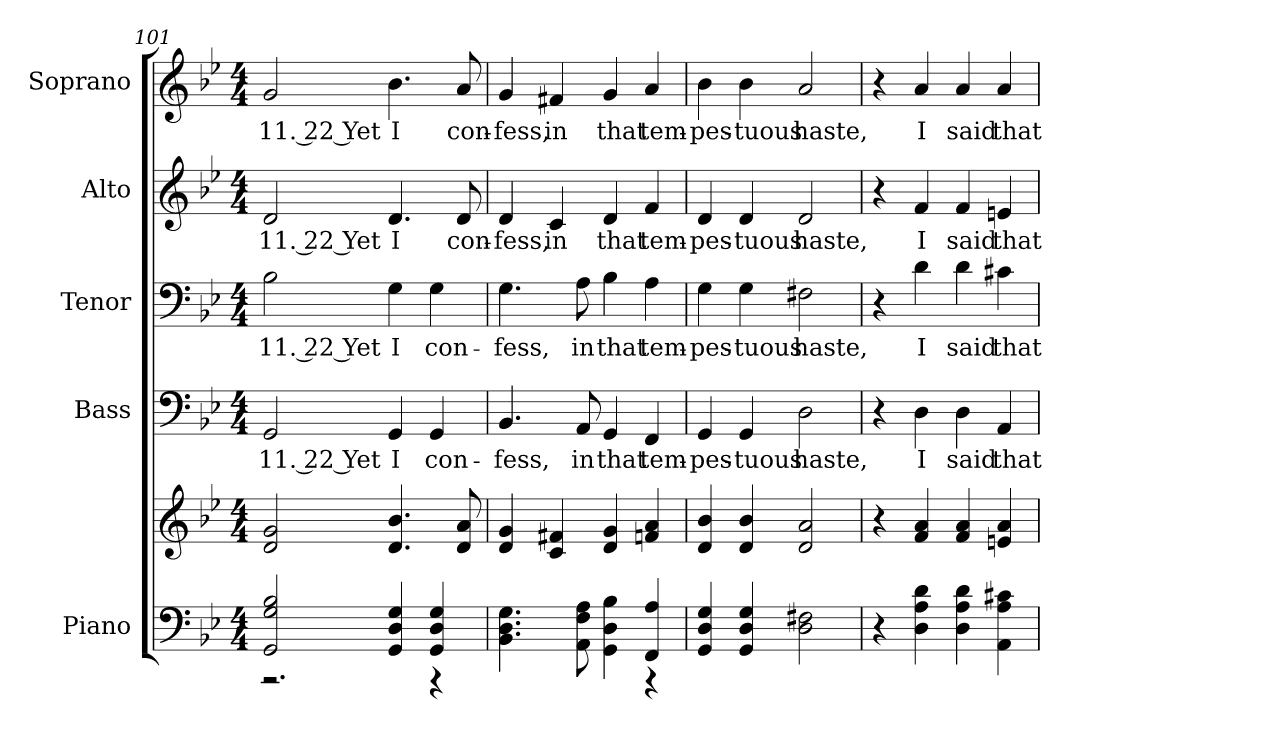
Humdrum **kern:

**kern	**kern	**kern	**text	**kern	**text	**kern	**text	**kern	**text
*part5	*part5	*part4	*part4	*part3	*part3	*part2	*part2	*part1	*part1
*staff6	*staff5	*staff4	*staff4	*staff3	*staff3	*staff2	*staff2	*staff1	*staff1
*I"Piano	*	*I"Bass	*	*I"Tenor	*	*I"Alto	*	*I"Soprano	*
*I'Pno.	*	*I'B.	*	*I'T.	*	*I'A.	*	*I'S.	*
*clefF4	*clefG2	*clefF4	*	*clefF4	*	*clefG2	*	*clefG2	*
*k[b-e-]	*k[b-e-]	*k[b-e-]	*	*k[b-e-]	*	*k[b-e-]	*	*k[b-e-]	*
*B-:	*B-:	*B-:	*	*B-:	*	*B-:	*	*B-:	*
*M4/4	*M4/4	*M4/4	*	*M4/4	*	*M4/4	*	*M4/4	*
=101	=101	=101	=101	=101	=101	=101	=101	=101	=101
*^	*	*	*	*	*	*	*	*	*
!	!	!	!	!LO:LY:b:color=#000000	!	!	!	!	!	!
!	!	!	!	!	!	!LO:LY:b:color=#000000	!	!	!	!
!	!	!	!	!	!	!	!	!LO:LY:b:color=#000000	!	!
!	!	!	!	!	!	!	!	!	!	!LO:LY:b:color=#000000
2GGi/ 2Gi 2B-i	2.r	2di/ 2gi	2GGi/	11. 22 Yet	2B-i\	11. 22 Yet	2di/	11. 22 Yet	2gi/	11. 22 Yet
!	!	!	!	!LO:LY:b:color=#000000	!	!	!	!	!	!
!	!	!	!	!	!	!LO:LY:b:color=#000000	!	!	!	!
!	!	!	!	!	!	!	!	!LO:LY:b:color=#000000	!	!
!	!	!	!	!	!	!	!	!	!	!LO:LY:b:color=#000000
4GGi/ 4Di 4Gi	.	4.di/ 4.b-i	4GGi/	I	4Gi\	I	4.di/	I	4.b-i\	I
!	!	!	!	!LO:LY:b:color=#000000	!	!	!	!	!	!
!	!	!	!	!	!	!LO:LY:b:color=#000000	!	!	!	!
4GGi/ 4Di 4Gi	4r	.	4GGi/	con-	4Gi\	con-	.	.	.	.
!	!	!	!	!	!	!	!	!LO:LY:b:color=#000000	!	!
!	!	!	!	!	!	!	!	!	!	!LO:LY:b:color=#000000
.	.	8di/ 8ai	.	.	.	.	8di/	con-	8ai/	con-
!!LO:PB:g=z
=102	=102	=102	=102	=102	=102	=102	=102	=102	=102	=102
!	!	!	!	!LO:LY:b:color=#000000	!	!	!	!	!	!
!	!	!	!	!	!	!LO:LY:b:color=#000000	!	!	!	!
!	!	!	!	!	!	!	!	!LO:LY:b:color=#000000	!	!
!	!	!	!	!	!	!	!	!	!	!LO:LY:b:color=#000000
4.BB-i\ 4.Di 4.Gi	2ryy	4di/ 4gi	4.BB-i/	-fess,	4.Gi\	-fess,	4di/	-fess,	4gi/	-fess,
!	!	!	!	!	!	!	!	!LO:LY:b:color=#000000	!	!
!	!	!	!	!	!	!	!	!	!	!LO:LY:b:color=#000000
.	.	4ci/ 4f#Xi	.	.	.	.	4ci/	in	4f#Xi/	in
!	!	!	!	!LO:LY:b:color=#000000	!	!	!	!	!	!
!	!	!	!	!	!	!LO:LY:b:color=#000000	!	!	!	!
8AAi\ 8Fi 8Ai	.	.	8AAi/	in	8Ai\	in	.	.	.	.
!	!	!	!	!LO:LY:b:color=#000000	!	!	!	!	!	!
!	!	!	!	!	!	!LO:LY:b:color=#000000	!	!	!	!
!	!	!	!	!	!	!	!	!LO:LY:b:color=#000000	!	!
!	!	!	!	!	!	!	!	!	!	!LO:LY:b:color=#000000
4GGi\ 4Di 4B-i	4ryy	4di/ 4gi	4GGi/	that	4B-i\	that	4di/	that	4gi/	that
!	!	!	!	!LO:LY:b:color=#000000	!	!	!	!	!	!
!	!	!	!	!	!	!LO:LY:b:color=#000000	!	!	!	!
!	!	!	!	!	!	!	!	!LO:LY:b:color=#000000	!	!
!	!	!	!	!	!	!	!	!	!	!LO:LY:b:color=#000000
4FFi/ 4Ai	4r	4fni/ 4ai	4FFi/	tem-	4Ai\	tem-	4fi/	tem-	4ai/	tem-
=103	=103	=103	=103	=103	=103	=103	=103	=103	=103	=103
!	!	!	!	!LO:LY:b:color=#000000	!	!	!	!	!	!
!	!	!	!	!	!	!LO:LY:b:color=#000000	!	!	!	!
!	!	!	!	!	!	!	!	!LO:LY:b:color=#000000	!	!
!	!	!	!	!	!	!	!	!	!	!LO:LY:b:color=#000000
4GGi/ 4Di 4Gi	2ryy	4di/ 4b-i	4GGi/	-pes-	4Gi\	-pes-	4di/	-pes-	4b-i\	-pes-
!	!	!	!	!LO:LY:b:color=#000000	!	!	!	!	!	!
!	!	!	!	!	!	!LO:LY:b:color=#000000	!	!	!	!
!	!	!	!	!	!	!	!	!LO:LY:b:color=#000000	!	!
!	!	!	!	!	!	!	!	!	!	!LO:LY:b:color=#000000
4GGi/ 4Di 4Gi	.	4di/ 4b-i	4GGi/	-tuous	4Gi\	-tuous	4di/	-tuous	4b-i\	-tuous
!	!	!	!	!LO:LY:b:color=#000000	!	!	!	!	!	!
!	!	!	!	!	!	!LO:LY:b:color=#000000	!	!	!	!
!	!	!	!	!	!	!	!	!LO:LY:b:color=#000000	!	!
!	!	!	!	!	!	!	!	!	!	!LO:LY:b:color=#000000
2Di\ 2F#Xi	2ryy	2di/ 2ai	2Di\	haste,	2F#Xi\	haste,	2di/	haste,	2ai/	haste,
*v	*v	*	*	*	*	*	*	*	*	*
=104	=104	=104	=104	=104	=104	=104	=104	=104	=104
4r	4r	4r	.	4r	.	4r	.	4r	.
!	!	!	!LO:LY:b:color=#000000	!	!	!	!	!	!
!	!	!	!	!	!LO:LY:b:color=#000000	!	!	!	!
!	!	!	!	!	!	!	!LO:LY:b:color=#000000	!	!
!	!	!	!	!	!	!	!	!	!LO:LY:b:color=#000000
4Di\ 4Ai 4di	4fi/ 4ai	4Di\	I	4di\	I	4fi/	I	4ai/	I
!	!	!	!LO:LY:b:color=#000000	!	!	!	!	!	!
!	!	!	!	!	!LO:LY:b:color=#000000	!	!	!	!
!	!	!	!	!	!	!	!LO:LY:b:color=#000000	!	!
!	!	!	!	!	!	!	!	!	!LO:LY:b:color=#000000
4Di\ 4Ai 4di	4fi/ 4ai	4Di\	said	4di\	said	4fi/	said	4ai/	said
!	!	!	!LO:LY:b:color=#000000	!	!	!	!	!	!
!	!	!	!	!	!LO:LY:b:color=#000000	!	!	!	!
!	!	!	!	!	!	!	!LO:LY:b:color=#000000	!	!
!	!	!	!	!	!	!	!	!	!LO:LY:b:color=#000000
4AAi\ 4Ai 4c#Xi	4eni/ 4ai	4AAi/	that	4c#Xi\	that	4eni/	that	4ai/	that
=	=	=	=	=	=	=	=	=	=
*-	*-	*-	*-	*-	*-	*-	*-	*-	*-
